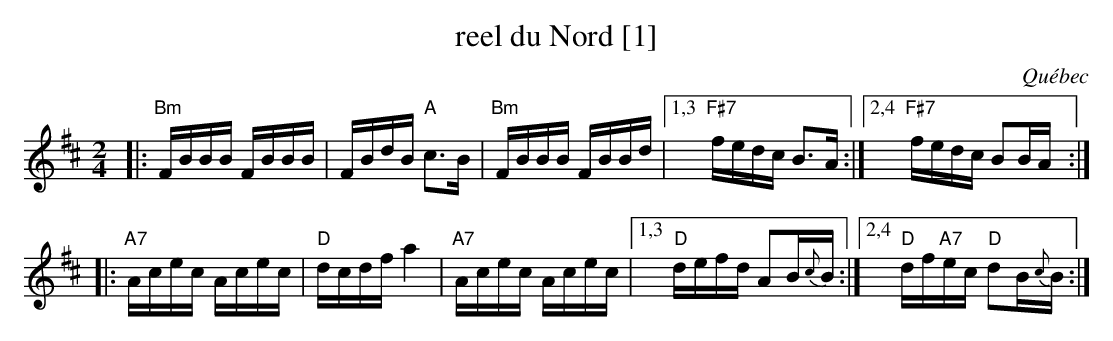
X:1
T: reel du Nord [1]
O: Qu\'ebec
M: 2/4
L: 1/16
K: Bm
|:\
"Bm"FBBB FBBB  | FBdB "A"c3B | "Bm"FBBB FBBd |1,3 "F#7"fedc B3A :|2,4 "F#7"fedc B2BA :|
|:\
"A7"Acec Acec | "D"dcdf a4 | "A7"Acec Acec |1,3 "D"defd A2B{c}B :|2,4 "D"df"A7"ec "D"d2B{c}B :|
